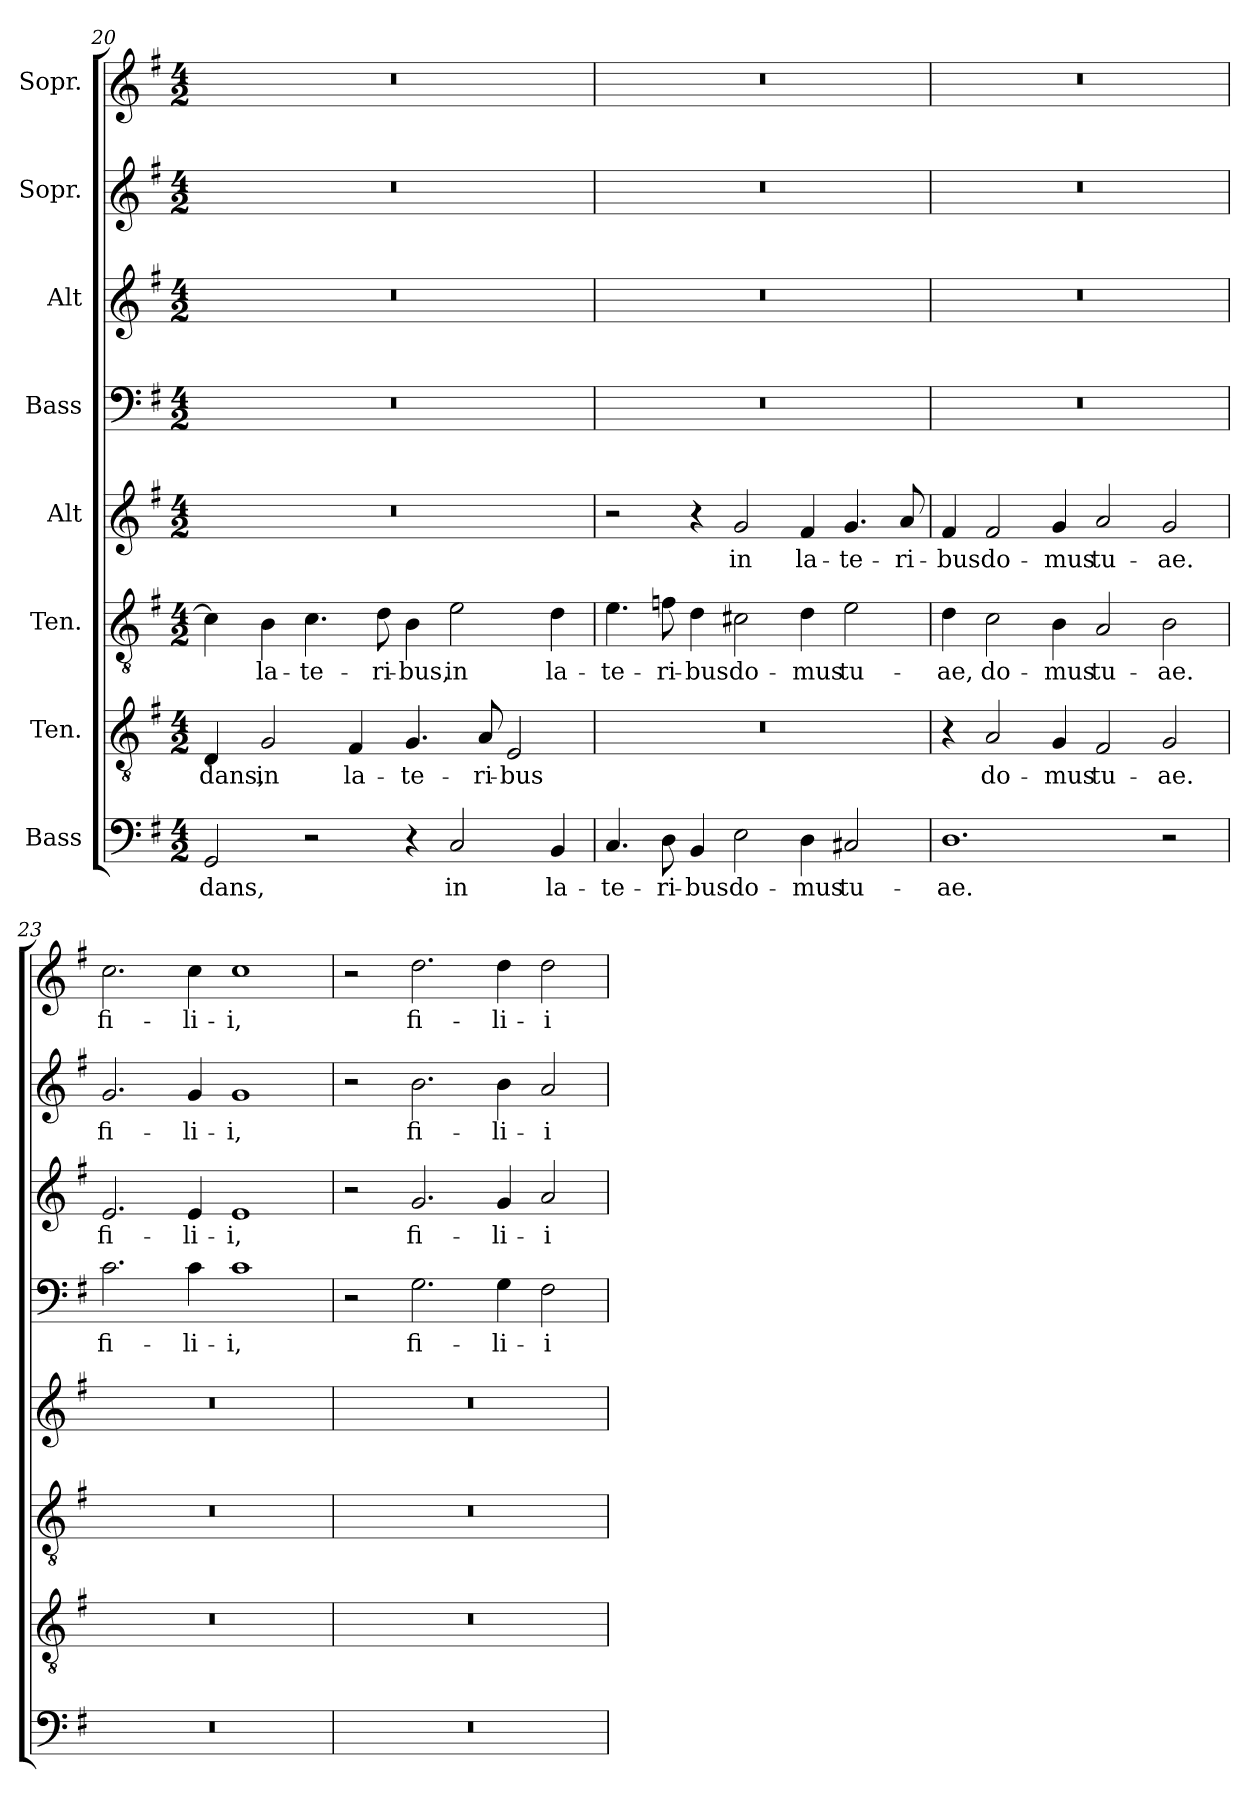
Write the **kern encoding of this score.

**kern	**text	**kern	**text	**kern	**text	**kern	**text	**kern	**text	**kern	**text	**kern	**text	**kern	**text
*part8	*part8	*part7	*part7	*part6	*part6	*part5	*part5	*part4	*part4	*part3	*part3	*part2	*part2	*part1	*part1
*staff8	*staff8	*staff7	*staff7	*staff6	*staff6	*staff5	*staff5	*staff4	*staff4	*staff3	*staff3	*staff2	*staff2	*staff1	*staff1
*I"Bass	*	*I"Ten.	*	*I"Ten.	*	*I"Alt	*	*I"Bass	*	*I"Alt	*	*I"Sopr.	*	*I"Sopr.	*
!!LO:LB:g=z
*clefF4	*	*clefGv2	*	*clefGv2	*	*clefG2	*	*clefF4	*	*clefG2	*	*clefG2	*	*clefG2	*
*k[f#]	*	*k[f#]	*	*k[f#]	*	*k[f#]	*	*k[f#]	*	*k[f#]	*	*k[f#]	*	*k[f#]	*
*M4/2	*	*M4/2	*	*M4/2	*	*M4/2	*	*M4/2	*	*M4/2	*	*M4/2	*	*M4/2	*
=20	=20	=20	=20	=20	=20	=20	=20	=20	=20	=20	=20	=20	=20	=20	=20
2GG/	-dans,	4D/	-dans,	4c\]	.	0r	.	0r	.	0r	.	0r	.	0r	.
.	.	2G/	in	4B\	la-	.	.	.	.	.	.	.	.	.	.
2r	.	.	.	4.c\	-te-	.	.	.	.	.	.	.	.	.	.
.	.	4F#/	la-	.	.	.	.	.	.	.	.	.	.	.	.
.	.	.	.	8d\	-ri-	.	.	.	.	.	.	.	.	.	.
4r	.	4.G/	-te-	4B\	-bus,	.	.	.	.	.	.	.	.	.	.
2C/	in	.	.	2e\	in	.	.	.	.	.	.	.	.	.	.
.	.	8A/	-ri-	.	.	.	.	.	.	.	.	.	.	.	.
.	.	2E/	-bus	.	.	.	.	.	.	.	.	.	.	.	.
4BB/	la-	.	.	4d\	la-	.	.	.	.	.	.	.	.	.	.
=21	=21	=21	=21	=21	=21	=21	=21	=21	=21	=21	=21	=21	=21	=21	=21
4.C/	-te-	0r	.	4.e\	-te-	2r	.	0r	.	0r	.	0r	.	0r	.
8D\	-ri-	.	.	8fn\	-ri-	.	.	.	.	.	.	.	.	.	.
4BB/	-bus	.	.	4d\	-bus	4r	.	.	.	.	.	.	.	.	.
2E\	do-	.	.	2c#X\	do-	2g/	in	.	.	.	.	.	.	.	.
4D\	-mus	.	.	4d\	-mus	4f#/	la-	.	.	.	.	.	.	.	.
2C#X/	tu-	.	.	2e\	tu-	4.g/	-te-	.	.	.	.	.	.	.	.
.	.	.	.	.	.	8a/	-ri-	.	.	.	.	.	.	.	.
=22	=22	=22	=22	=22	=22	=22	=22	=22	=22	=22	=22	=22	=22	=22	=22
1.D	-ae.	4r	.	4d\	-ae,	4f#/	-bus	0r	.	0r	.	0r	.	0r	.
.	.	2A/	do-	2c\	do-	2f#/	do-	.	.	.	.	.	.	.	.
.	.	4G/	-mus	4B\	-mus	4g/	-mus	.	.	.	.	.	.	.	.
.	.	2F#/	tu-	2A/	tu-	2a/	tu-	.	.	.	.	.	.	.	.
2r	.	2G/	-ae.	2B\	-ae.	2g/	-ae.	.	.	.	.	.	.	.	.
=23	=23	=23	=23	=23	=23	=23	=23	=23	=23	=23	=23	=23	=23	=23	=23
0r	.	0r	.	0r	.	0r	.	2.c\	fi-	2.e/	fi-	2.g/	fi-	2.cc\	fi-
.	.	.	.	.	.	.	.	4c\	-li-	4e/	-li-	4g/	-li-	4cc\	-li-
.	.	.	.	.	.	.	.	1c	-i,	1e	-i,	1g	-i,	1cc	-i,
!!LO:PB:g=z
=24	=24	=24	=24	=24	=24	=24	=24	=24	=24	=24	=24	=24	=24	=24	=24
0r	.	0r	.	0r	.	0r	.	2r	.	2r	.	2r	.	2r	.
.	.	.	.	.	.	.	.	2.G\	fi-	2.g/	fi-	2.b\	fi-	2.dd\	fi-
.	.	.	.	.	.	.	.	4G\	-li-	4g/	-li-	4b\	-li-	4dd\	-li-
.	.	.	.	.	.	.	.	2F#\	-i	2a/	-i	2a/	-i	2dd\	-i
=	=	=	=	=	=	=	=	=	=	=	=	=	=	=	=
*-	*-	*-	*-	*-	*-	*-	*-	*-	*-	*-	*-	*-	*-	*-	*-
